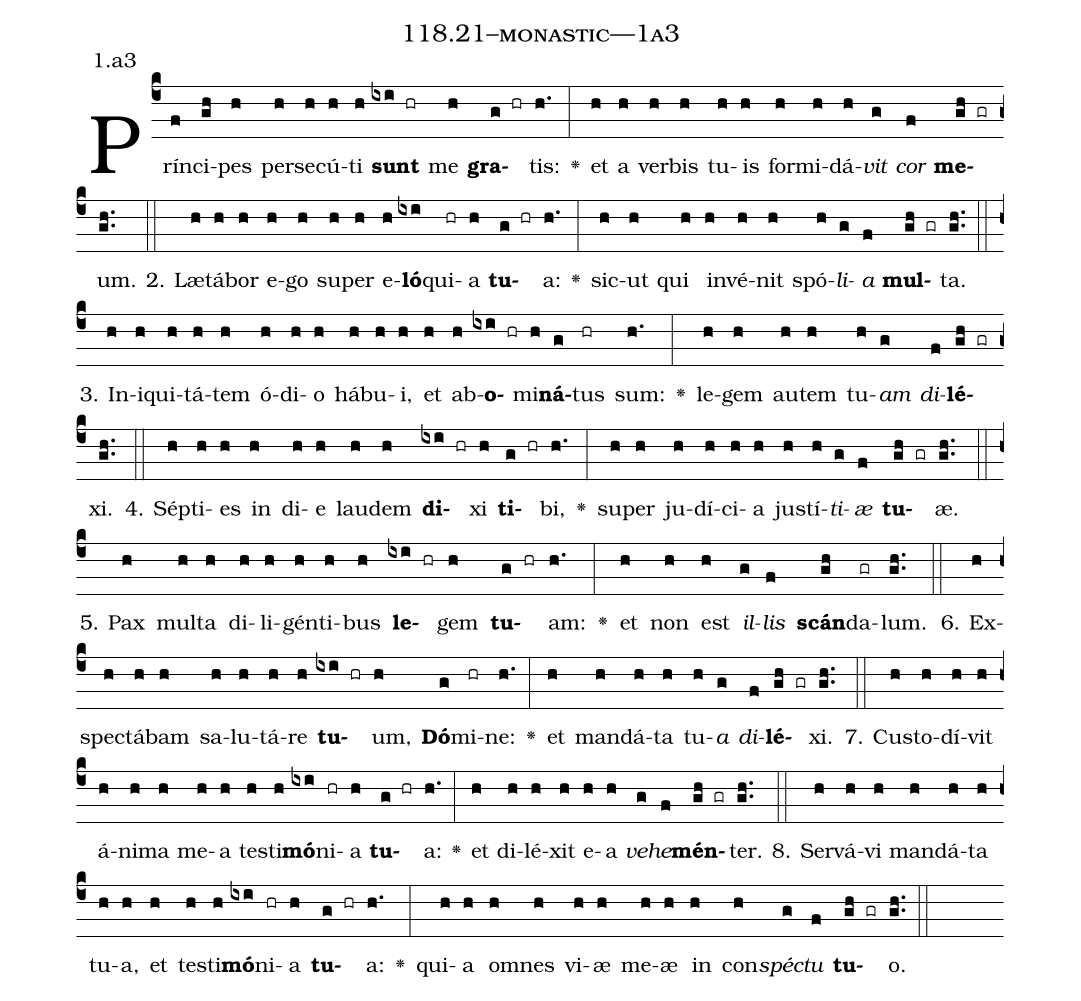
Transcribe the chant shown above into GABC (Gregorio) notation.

name: 118.21--monastic---1a3;
annotation: 1.a3;
%%
(c4)Prín(f)ci(gh)pes(h) per(h)se(h)cú(h)ti(h) <b>sunt</b>(ixi hr) me(h) <b>gra</b>(g hr)tis:(h.) <v>\greheightstar</v>(:) et(h) a(h) ver(h)bis(h) tu(h)is(h) for(h)mi(h)dá(h)<i>vit</i>(g) <i>cor</i>(f) <b>me</b>(gh gr)um.(gh..) (::)
2. Læ(h)tá(h)bor(h) e(h)go(h) su(h)per(h) e(h)<b>ló</b>(ixi)qui(hr)a(h) <b>tu</b>(g hr)a:(h.) <v>\greheightstar</v>(:) sic(h)ut(h) qui(h) in(h)vé(h)nit(h) spó(h)<i>li</i>(g)<i>a</i>(f) <b>mul</b>(gh gr)ta.(gh..) (::)
3. In(h)i(h)qui(h)tá(h)tem(h) ó(h)di(h)o(h) há(h)bu(h)i,(h) et(h) ab(h)<b>o</b>(ixi hr)mi(h)<b>ná</b>(g)tus(hr) sum:(h.) <v>\greheightstar</v>(:) le(h)gem(h) au(h)tem(h) tu(h)<i>am</i>(g) <i>di</i>(f)<b>lé</b>(gh gr)xi.(gh..) (::)
4. Sép(h)ti(h)es(h) in(h) di(h)e(h) lau(h)dem(h) <b>di</b>(ixi hr)xi(h) <b>ti</b>(g hr)bi,(h.) <v>\greheightstar</v>(:) su(h)per(h) ju(h)dí(h)ci(h)a(h) jus(h)tí(h)<i>ti</i>(g)<i>æ</i>(f) <b>tu</b>(gh gr)æ.(gh..) (::)
5. Pax(h) mul(h)ta(h) di(h)li(h)gén(h)ti(h)bus(h) <b>le</b>(ixi hr)gem(h) <b>tu</b>(g hr)am:(h.) <v>\greheightstar</v>(:) et(h) non(h) est(h) <i>il</i>(g)<i>lis</i>(f) <b>scán</b>(gh)da(gr)lum.(gh..) (::)
6. Ex(h)spec(h)tá(h)bam(h) sa(h)lu(h)tá(h)re(h) <b>tu</b>(ixi hr)um,(h) <b>Dó</b>(g)mi(hr)ne:(h.) <v>\greheightstar</v>(:) et(h) man(h)dá(h)ta(h) tu(h)<i>a</i>(g) <i>di</i>(f)<b>lé</b>(gh gr)xi.(gh..) (::)
7. Cus(h)to(h)dí(h)vit(h) á(h)ni(h)ma(h) me(h)a(h) tes(h)ti(h)<b>mó</b>(ixi)ni(hr)a(h) <b>tu</b>(g hr)a:(h.) <v>\greheightstar</v>(:) et(h) di(h)lé(h)xit(h) e(h)a(h) <i>ve</i>(g)<i>he</i>(f)<b>mén</b>(gh gr)ter.(gh..) (::)
8. Ser(h)vá(h)vi(h) man(h)dá(h)ta(h) tu(h)a,(h) et(h) tes(h)ti(h)<b>mó</b>(ixi)ni(hr)a(h) <b>tu</b>(g hr)a:(h.) <v>\greheightstar</v>(:) qui(h)a(h) om(h)nes(h) vi(h)æ(h) me(h)æ(h) in(h) con(h)<i>spéc</i>(g)<i>tu</i>(f) <b>tu</b>(gh gr)o.(gh..) (::)
